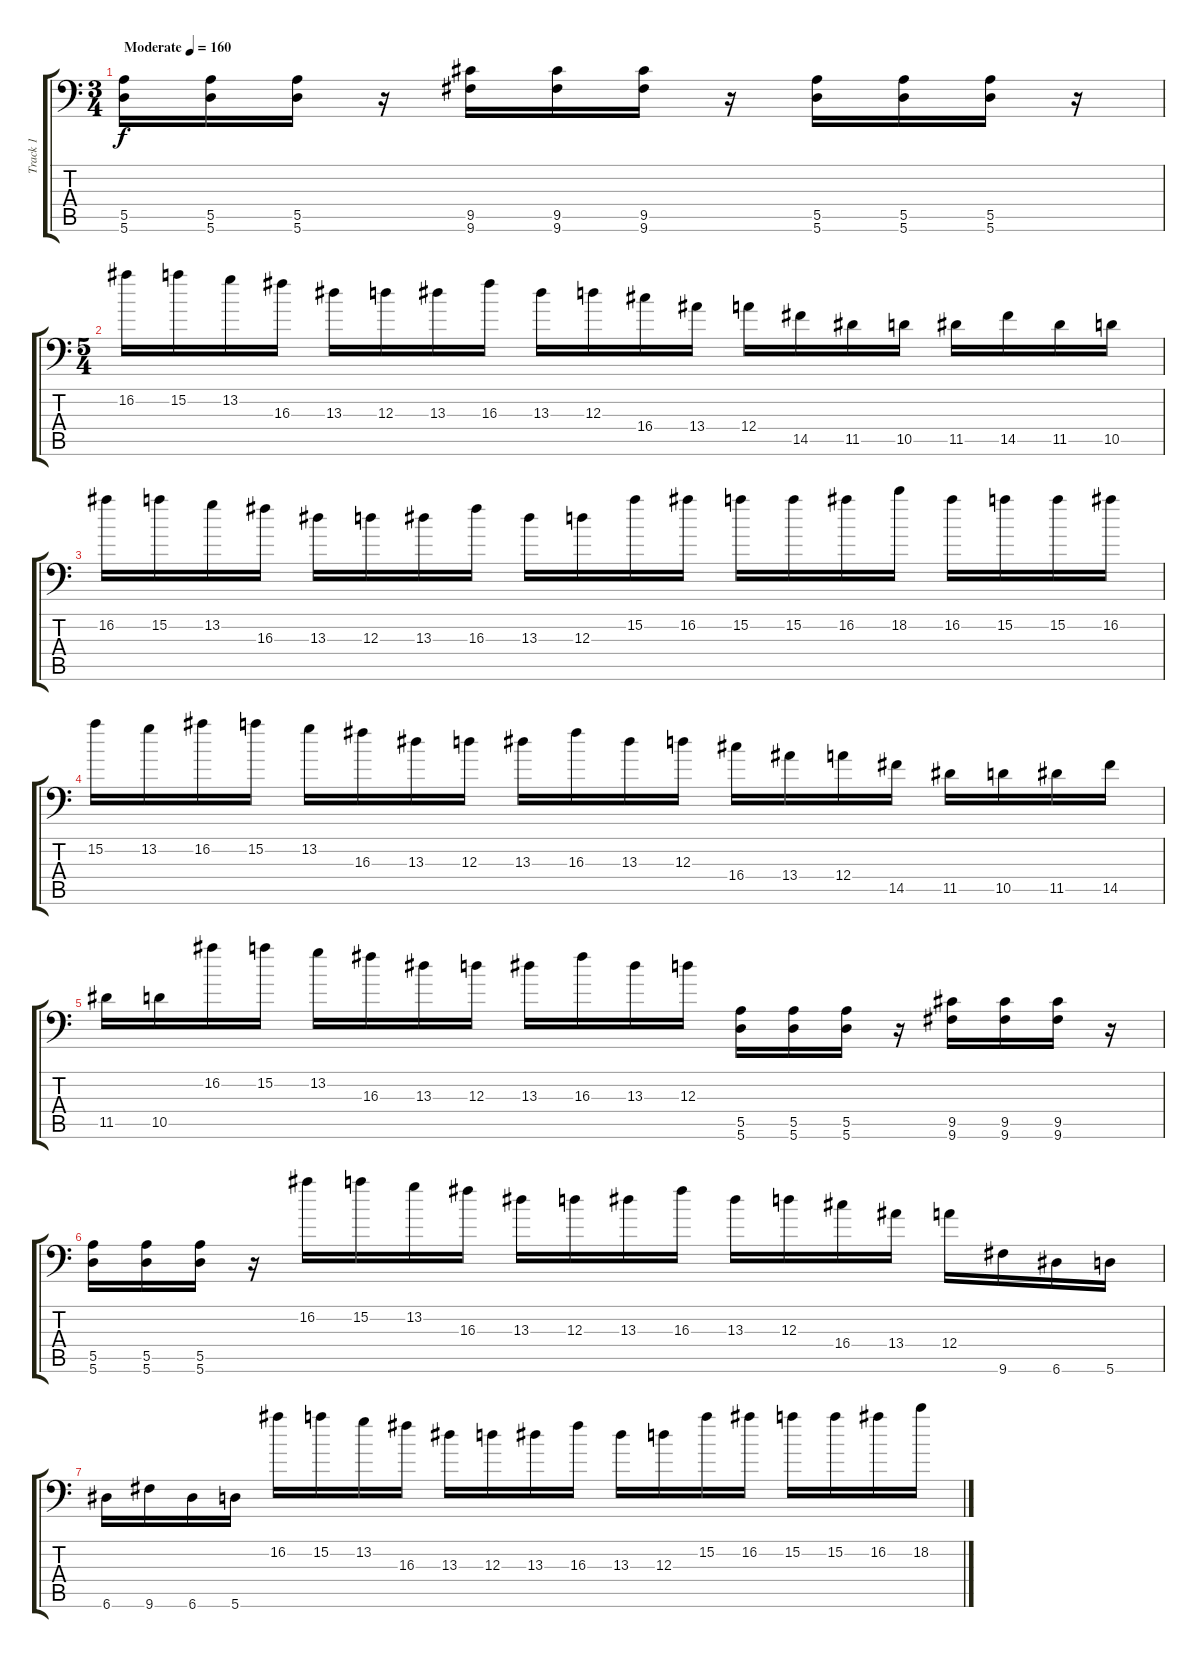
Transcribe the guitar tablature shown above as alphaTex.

\track ("Track 1" "Track 1") {instrument distortionguitar}
\staff {score tabs}
\tuning (B3 Gb3 D3 A2 E2 A1) {hide}
\ts (3 4)
\tempo (160 "Moderate")
\clef f4
\ks c
(5.5 5.6).16{dy f instrument distortionguitar} (5.5 5.6).16 (5.5 5.6).16 r.16 (9.5 9.6).16 (9.5 9.6).16 (9.5 9.6).16 r.16 (5.5 5.6).16 (5.5 5.6).16 (5.5 5.6).16 r.16 |
\ts (5 4)
16.2.16 15.2.16 13.2.16 16.3.16 13.3.16 12.3.16 13.3.16 16.3.16 13.3.16 12.3.16 16.4.16 13.4.16 12.4.16 14.5.16 11.5.16 10.5.16 11.5.16 14.5.16 11.5.16 10.5.16 |
16.2.16 15.2.16 13.2.16 16.3.16 13.3.16 12.3.16 13.3.16 16.3.16 13.3.16 12.3.16 15.2.16 16.2.16 15.2.16 15.2.16 16.2.16 18.2.16 16.2.16 15.2.16 15.2.16 16.2.16 |
15.2.16 13.2.16 16.2.16 15.2.16 13.2.16 16.3.16 13.3.16 12.3.16 13.3.16 16.3.16 13.3.16 12.3.16 16.4.16 13.4.16 12.4.16 14.5.16 11.5.16 10.5.16 11.5.16 14.5.16 |
11.5.16 10.5.16 16.2.16 15.2.16 13.2.16 16.3.16 13.3.16 12.3.16 13.3.16 16.3.16 13.3.16 12.3.16 (5.5 5.6).16 (5.5 5.6).16 (5.5 5.6).16 r.16 (9.5 9.6).16 (9.5 9.6).16 (9.5 9.6).16 r.16 |
(5.5 5.6).16 (5.5 5.6).16 (5.5 5.6).16 r.16 16.2.16 15.2.16 13.2.16 16.3.16 13.3.16 12.3.16 13.3.16 16.3.16 13.3.16 12.3.16 16.4.16 13.4.16 12.4.16 9.6.16 6.6.16 5.6.16 |
6.6.16 9.6.16 6.6.16 5.6.16 16.2.16 15.2.16 13.2.16 16.3.16 13.3.16 12.3.16 13.3.16 16.3.16 13.3.16 12.3.16 15.2.16 16.2.16 15.2.16 15.2.16 16.2.16 18.2.16
